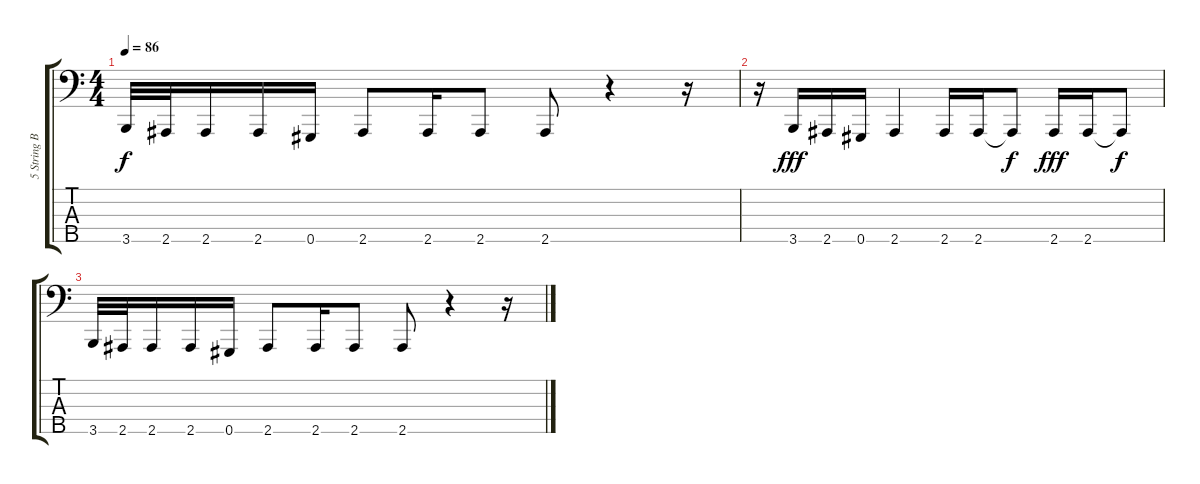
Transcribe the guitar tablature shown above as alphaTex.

\track ("5 String Bass (G# D# G# C# F#)" "5 String B") {instrument electricbassfinger}
\staff {score tabs}
\tuning (Gb2 Db2 Ab1 Eb1 Ab0) {hide}
\ts (4 4)
\tempo 86
\clef f4
\ks c
3.5.32{dy f} 2.5.32 2.5.16 2.5.16 0.5.16 2.5.8 2.5.16 2.5.8 2.5.8 r.4 r.16 |
r.16 3.5.16{dy fff} 2.5.16 0.5.16 2.5.4 2.5.16 2.5.16 2.5{t}.8{dy f} 2.5.16{dy fff} 2.5.16 2.5{t}.8{dy f} |
3.5.32 2.5.32 2.5.16 2.5.16 0.5.16 2.5.8 2.5.16 2.5.8 2.5.8 r.4 r.16
